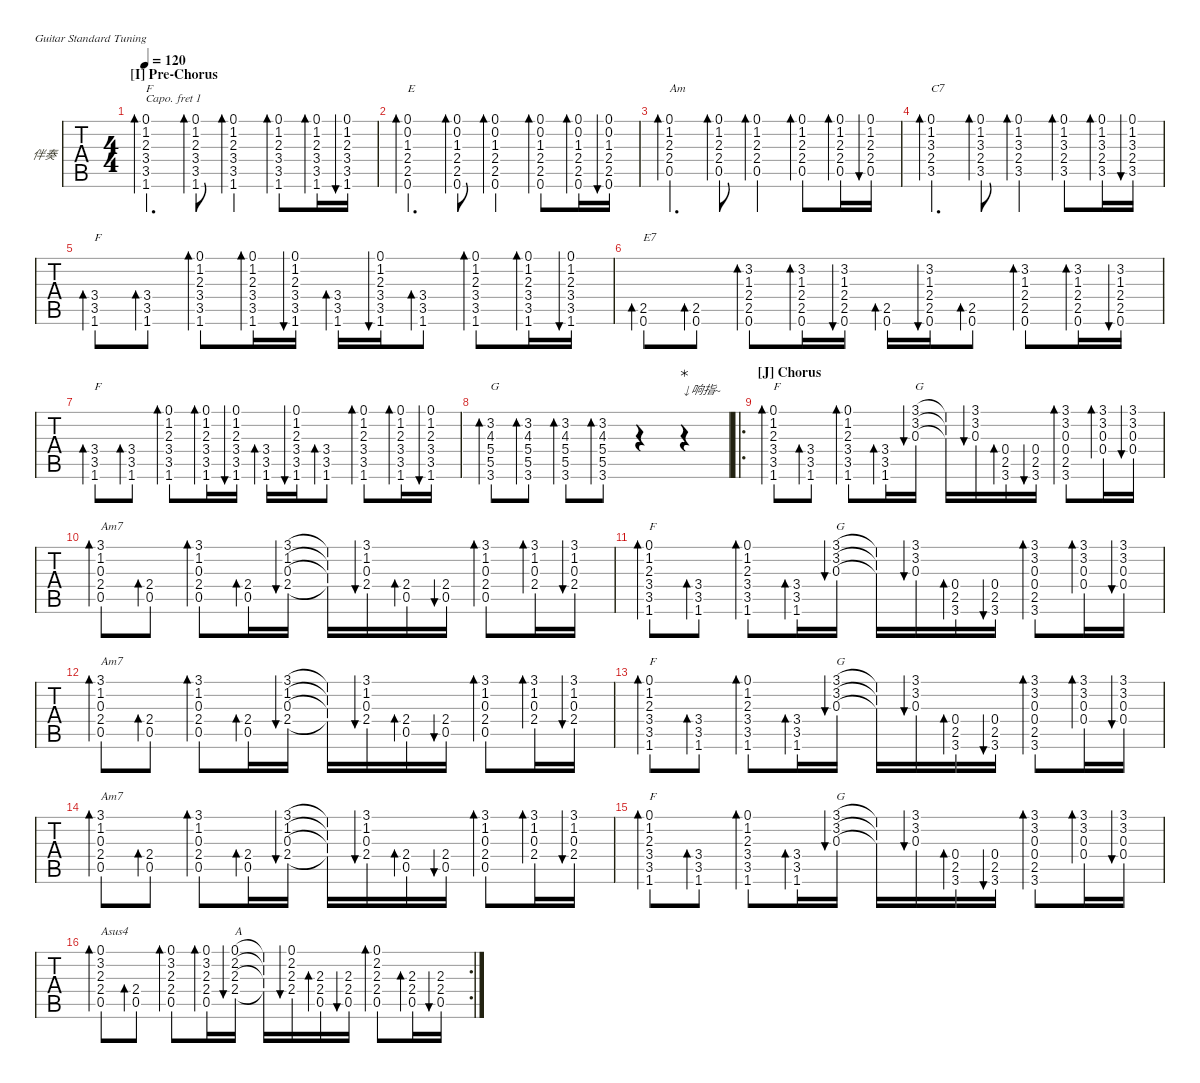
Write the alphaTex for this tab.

\defaultSystemsLayout 4
\hideDynamics
\bracketExtendMode nobrackets
\firstSystemTrackNameOrientation horizontal
\extendBarLines
\chordDiagramsInScore
\track ("伴奏" "伴奏") {defaultSystemsLayout 4 instrument acousticguitarsteel}
\staff {tabs}
\capo 1
\tuning (E4 B3 G3 D3 A2 E2)
\ts (4 4)
\section ("I" "Pre-Chorus")
\scale
0.243824
\tempo 120
\accidentals auto
\clef g2
\ottava regular
\simile none
\ks db
(1.6{acc b} 3.5{acc b} 3.4{acc b} 2.3{acc b} 1.2{acc b} 0.1{acc forcenatural}).4{d bd 30 txt "F" dy mf beam Up} (1.6{acc b} 3.5{acc b} 3.4{acc b} 2.3{acc b} 1.2{acc b} 0.1{acc forcenatural}).8{bd 30 beam Up} (1.6{acc b} 3.5{acc b} 3.4{acc b} 0.1{acc forcenatural} 1.2{acc b} 2.3{acc b}).4{bd 30 beam Up} (1.6{acc b} 3.5{acc b} 3.4{acc b} 2.3{acc b} 1.2{acc b} 0.1{acc forcenatural}).8{bd 30 beam Up} (1.6{acc b} 3.5{acc b} 3.4{acc b} 2.3{acc b} 1.2{acc b} 0.1{acc forcenatural}).16{bd 30 beam Up} (1.6{acc b} 3.5{acc b} 3.4{acc b} 2.3{acc b} 1.2{acc b} 0.1{acc forcenatural}).16{bu 30 beam Up} |
\scale
0.243824 (0.6{acc forcenatural} 2.5{acc forcenatural} 2.4{acc forcenatural} 1.3{acc forcenatural} 0.2{acc forcenatural} 0.1{acc forcenatural}).4{d bd 30 txt "E" beam Up} (0.6{acc forcenatural} 2.5{acc forcenatural} 2.4{acc forcenatural} 1.3{acc forcenatural} 0.2{acc forcenatural} 0.1{acc forcenatural}).8{bd 30 beam Up} (0.6{acc forcenatural} 2.5{acc forcenatural} 2.4{acc forcenatural} 1.3{acc forcenatural} 0.2{acc forcenatural} 0.1{acc forcenatural}).4{bd 30 beam Up} (0.6{acc forcenatural} 2.5{acc forcenatural} 2.4{acc forcenatural} 1.3{acc forcenatural} 0.2{acc forcenatural} 0.1{acc forcenatural}).8{bd 30 beam Up} (0.6{acc forcenatural} 2.5{acc forcenatural} 2.4{acc forcenatural} 1.3{acc forcenatural} 0.2{acc forcenatural} 0.1{acc forcenatural}).16{bd 30 beam Up} (0.6{acc forcenatural} 2.5{acc forcenatural} 2.4{acc forcenatural} 1.3{acc forcenatural} 0.2{acc forcenatural} 0.1{acc forcenatural}).16{bu 30 beam Up} |
\scale
0.266634 (0.5{acc b} 2.3{acc b} 2.4{acc forcenatural} 1.2{acc b} 0.1{acc forcenatural}).4{d bd 30 txt "Am" beam Up} (0.5{acc b} 2.3{acc b} 2.4{acc forcenatural} 1.2{acc b} 0.1{acc forcenatural}).8{bd 30 beam Up} (0.5{acc b} 2.3{acc b} 2.4{acc forcenatural} 1.2{acc b} 0.1{acc forcenatural}).4{bd 30 beam Up} (0.5{acc b} 2.3{acc b} 2.4{acc forcenatural} 1.2{acc b} 0.1{acc forcenatural}).8{bd 30 beam Up} (0.5{acc b} 2.3{acc b} 2.4{acc forcenatural} 1.2{acc b} 0.1{acc forcenatural}).16{bd 30 beam Up} (0.5{acc b} 2.3{acc b} 2.4{acc forcenatural} 1.2{acc b} 0.1{acc forcenatural}).16{bu 30 beam Up} |
\scale
0.245719 (3.5{acc b} 3.3{acc forcenatural} 2.4{acc forcenatural} 1.2{acc b} 0.1{acc forcenatural}).4{d bd 30 txt "C7" beam Up} (3.5{acc b} 3.3{acc forcenatural} 2.4{acc forcenatural} 1.2{acc b} 0.1{acc forcenatural}).8{bd 30 beam Up} (3.5{acc b} 3.3{acc forcenatural} 2.4{acc forcenatural} 1.2{acc b} 0.1{acc forcenatural}).4{bd 30 beam Up} (3.5{acc b} 3.3{acc forcenatural} 2.4{acc forcenatural} 1.2{acc b} 0.1{acc forcenatural}).8{bd 30 beam Up} (3.5{acc b} 3.3{acc forcenatural} 2.4{acc forcenatural} 1.2{acc b} 0.1{acc forcenatural}).16{bd 30 beam Up} (3.5{acc b} 3.3{acc forcenatural} 2.4{acc forcenatural} 1.2{acc b} 0.1{acc forcenatural}).16{bu 30 beam Up} |
\scale
0.244791 (1.6{acc b} 3.5{acc b} 3.4{acc b}).8{bd 30 txt "F" beam Up} (1.6{acc b} 3.5{acc b} 3.4{acc b}).8{bd 30 beam Up} (1.6{acc b} 3.5{acc b} 3.4{acc b} 2.3{acc b} 1.2{acc b} 0.1{acc forcenatural}).8{bd 30 beam Up} (1.6{acc b} 3.5{acc b} 3.4{acc b} 2.3{acc b} 1.2{acc b} 0.1{acc forcenatural}).16{bd 30 beam Up} (1.6{acc b} 3.5{acc b} 3.4{acc b} 2.3{acc b} 1.2{acc b} 0.1{acc forcenatural}).16{bu 30 beam Up} (1.6{acc b} 3.5{acc b} 3.4{acc b}).16{bd 30 beam Up} (1.6{acc b} 3.5{acc b} 3.4{acc b} 2.3{acc b} 1.2{acc b} 0.1{acc forcenatural}).16{bu 30 beam Up} (1.6{acc b} 3.5{acc b} 3.4{acc b}).8{bd 30 beam Up} (1.6{acc b} 3.5{acc b} 3.4{acc b} 2.3{acc b} 1.2{acc b} 0.1{acc forcenatural}).8{bd 30 beam Up} (1.6{acc b} 3.5{acc b} 3.4{acc b} 2.3{acc b} 1.2{acc b} 0.1{acc forcenatural}).16{bd 30 beam Up} (1.6{acc b} 3.5{acc b} 3.4{acc b} 2.3{acc b} 1.2{acc b} 0.1{acc forcenatural}).16{bu 30 beam Up} |
\scale
0.244791 (0.6{acc forcenatural} 2.5{acc forcenatural}).8{bd 30 txt "E7" beam Up} (0.6{acc forcenatural} 2.5{acc forcenatural}).8{bd 30 beam Up} (2.5{acc forcenatural} 2.4{acc forcenatural} 1.3{acc forcenatural} 3.2{acc b} 0.6{acc forcenatural}).8{bd 30 beam Up} (2.5{acc forcenatural} 2.4{acc forcenatural} 1.3{acc forcenatural} 3.2{acc b} 0.6{acc forcenatural}).16{bd 30 beam Up} (2.5{acc forcenatural} 2.4{acc forcenatural} 1.3{acc forcenatural} 3.2{acc b} 0.6{acc forcenatural}).16{bu 30 beam Up} (0.6{acc forcenatural} 2.5{acc forcenatural}).16{bd 30 beam Up} (2.5{acc forcenatural} 2.4{acc forcenatural} 1.3{acc forcenatural} 3.2{acc b} 0.6{acc forcenatural}).16{bu 30 beam Up} (0.6{acc forcenatural} 2.5{acc forcenatural}).8{bd 30 beam Up} (2.5{acc forcenatural} 2.4{acc forcenatural} 1.3{acc forcenatural} 3.2{acc b} 0.6{acc forcenatural}).8{bd 30 beam Up} (2.5{acc forcenatural} 2.4{acc forcenatural} 1.3{acc forcenatural} 3.2{acc b} 0.6{acc forcenatural}).16{bd 30 beam Up} (2.5{acc forcenatural} 2.4{acc forcenatural} 1.3{acc forcenatural} 3.2{acc b} 0.6{acc forcenatural}).16{bu 30 beam Up} |
\scale
0.265627 (1.6{acc b} 3.5{acc b} 3.4{acc b}).8{bd 30 txt "F" beam Up} (1.6{acc b} 3.5{acc b} 3.4{acc b}).8{bd 30 beam Up} (1.6{acc b} 3.5{acc b} 3.4{acc b} 2.3{acc b} 1.2{acc b} 0.1{acc forcenatural}).8{bd 30 beam Up} (1.6{acc b} 3.5{acc b} 3.4{acc b} 2.3{acc b} 1.2{acc b} 0.1{acc forcenatural}).16{bd 30 beam Up} (1.6{acc b} 3.5{acc b} 3.4{acc b} 2.3{acc b} 1.2{acc b} 0.1{acc forcenatural}).16{bu 30 beam Up} (1.6{acc b} 3.5{acc b} 3.4{acc b}).16{bd 30 beam Up} (1.6{acc b} 3.5{acc b} 3.4{acc b} 2.3{acc b} 1.2{acc b} 0.1{acc forcenatural}).16{bu 30 beam Up} (1.6{acc b} 3.5{acc b} 3.4{acc b}).8{bd 30 beam Up} (1.6{acc b} 3.5{acc b} 3.4{acc b} 2.3{acc b} 1.2{acc b} 0.1{acc forcenatural}).8{bd 30 beam Up} (1.6{acc b} 3.5{acc b} 3.4{acc b} 2.3{acc b} 1.2{acc b} 0.1{acc forcenatural}).16{bd 30 beam Up} (1.6{acc b} 3.5{acc b} 3.4{acc b} 2.3{acc b} 1.2{acc b} 0.1{acc forcenatural}).16{bu 30 beam Up} |
\scale
0.244791 (3.6{acc b} 5.5{acc b} 5.4{acc b} 4.3{acc forcenatural} 3.2{acc b}).8{bd 30 txt "G" beam Up} (3.6{acc b} 5.5{acc b} 5.4{acc b} 4.3{acc forcenatural} 3.2{acc b}).8{bd 30 beam Up} (3.6{acc b} 5.5{acc b} 5.4{acc b} 4.3{acc forcenatural} 3.2{acc b}).8{bd 30 beam Up} (3.6{acc b} 5.5{acc b} 5.4{acc b} 4.3{acc forcenatural} 3.2{acc b}).8{bd 30 beam Up} r.4{beam Down} r.4{txt "↓响指~" glpf beam Down} |
\ro
\section ("J" "Chorus")
\scale
0.244791 (1.6{acc b} 0.1{acc forcenatural} 1.2{acc b} 2.3{acc b} 3.4{acc b} 3.5{acc b}).8{bd 30 txt "F" beam Up} (1.6{acc b} 3.5{acc b} 3.4{acc b}).8{bd 30 beam Up} (1.6{acc b} 0.1{acc forcenatural} 1.2{acc b} 2.3{acc b} 3.4{acc b} 3.5{acc b}).8{bd 30 beam Up} (1.6{acc b} 3.5{acc b} 3.4{acc b}).16{bd 30 beam Up} (3.1{acc b} 3.2{acc b} 0.3{acc b}).16{bu 30 txt "G" beam Up} (3.1{t acc b} 3.2{t acc b} 0.3{t acc b}).16{beam Up} (3.1{acc b} 3.2{acc b} 0.3{acc b}).16{bu 30 beam Up} (3.6{acc b} 2.5{acc forcenatural} 0.4{acc b}).16{bd 30 beam Up} (3.6{acc b} 2.5{acc forcenatural} 0.4{acc b}).16{bu 30 beam Up} (3.6{acc b} 2.5{acc forcenatural} 0.4{acc b} 3.1{acc b} 3.2{acc b} 0.3{acc b}).8{bd 30 beam Down} (0.4{acc b} 3.1{acc b} 3.2{acc b} 0.3{acc b}).16{bd 30 beam Down} (0.4{acc b} 3.1{acc b} 3.2{acc b} 0.3{acc b}).16{bu 30 beam Down} |
\scale
0.244791 (0.5{acc b} 2.4{acc forcenatural} 0.3{acc b} 1.2{acc b} 3.1{acc b}).8{bd 30 txt "Am7" beam Up} (0.5{acc b} 2.4{acc forcenatural}).8{bd 30 beam Up} (0.5{acc b} 2.4{acc forcenatural} 0.3{acc b} 1.2{acc b} 3.1{acc b}).8{bd 30 beam Up} (0.5{acc b} 2.4{acc forcenatural}).16{bd 30 beam Up} (2.4{acc forcenatural} 0.3{acc b} 1.2{acc b} 3.1{acc b}).16{bu 30 beam Up} (2.4{t acc forcenatural} 0.3{t acc b} 1.2{t acc b} 3.1{t acc b}).16{beam Up} (2.4{acc forcenatural} 0.3{acc b} 1.2{acc b} 3.1{acc b}).16{bu 30 beam Up} (0.5{acc b} 2.4{acc forcenatural}).16{bd 30 beam Up} (0.5{acc b} 2.4{acc forcenatural}).16{bu 30 beam Up} (0.5{acc b} 2.4{acc forcenatural} 0.3{acc b} 1.2{acc b} 3.1{acc b}).8{bd 30 beam Down} (2.4{acc forcenatural} 0.3{acc b} 1.2{acc b} 3.1{acc b}).16{bd 30 beam Down} (2.4{acc forcenatural} 0.3{acc b} 1.2{acc b} 3.1{acc b}).16{bu 30 beam Down} |
\scale
0.265627 (1.6{acc b} 0.1{acc forcenatural} 1.2{acc b} 2.3{acc b} 3.4{acc b} 3.5{acc b}).8{bd 30 txt "F" beam Up} (1.6{acc b} 3.5{acc b} 3.4{acc b}).8{bd 30 beam Up} (1.6{acc b} 0.1{acc forcenatural} 1.2{acc b} 2.3{acc b} 3.4{acc b} 3.5{acc b}).8{bd 30 beam Up} (1.6{acc b} 3.5{acc b} 3.4{acc b}).16{bd 30 beam Up} (3.1{acc b} 3.2{acc b} 0.3{acc b}).16{bu 30 txt "G" beam Up} (3.1{t acc b} 3.2{t acc b} 0.3{t acc b}).16{beam Up} (3.1{acc b} 3.2{acc b} 0.3{acc b}).16{bu 30 beam Up} (3.6{acc b} 2.5{acc forcenatural} 0.4{acc b}).16{bd 30 beam Up} (3.6{acc b} 2.5{acc forcenatural} 0.4{acc b}).16{bu 30 beam Up} (3.6{acc b} 2.5{acc forcenatural} 0.4{acc b} 3.1{acc b} 3.2{acc b} 0.3{acc b}).8{bd 30 beam Down} (0.4{acc b} 3.1{acc b} 3.2{acc b} 0.3{acc b}).16{bd 30 beam Down} (0.4{acc b} 3.1{acc b} 3.2{acc b} 0.3{acc b}).16{bu 30 beam Down} |
\scale
0.244791 (0.5{acc b} 2.4{acc forcenatural} 0.3{acc b} 1.2{acc b} 3.1{acc b}).8{bd 30 txt "Am7" beam Up} (0.5{acc b} 2.4{acc forcenatural}).8{bd 30 beam Up} (0.5{acc b} 2.4{acc forcenatural} 0.3{acc b} 1.2{acc b} 3.1{acc b}).8{bd 30 beam Up} (0.5{acc b} 2.4{acc forcenatural}).16{bd 30 beam Up} (2.4{acc forcenatural} 0.3{acc b} 1.2{acc b} 3.1{acc b}).16{bu 30 beam Up} (2.4{t acc forcenatural} 0.3{t acc b} 1.2{t acc b} 3.1{t acc b}).16{beam Up} (2.4{acc forcenatural} 0.3{acc b} 1.2{acc b} 3.1{acc b}).16{bu 30 beam Up} (0.5{acc b} 2.4{acc forcenatural}).16{bd 30 beam Up} (0.5{acc b} 2.4{acc forcenatural}).16{bu 30 beam Up} (0.5{acc b} 2.4{acc forcenatural} 0.3{acc b} 1.2{acc b} 3.1{acc b}).8{bd 30 beam Down} (2.4{acc forcenatural} 0.3{acc b} 1.2{acc b} 3.1{acc b}).16{bd 30 beam Down} (2.4{acc forcenatural} 0.3{acc b} 1.2{acc b} 3.1{acc b}).16{bu 30 beam Down} |
\scale
0.244791 (1.6{acc b} 0.1{acc forcenatural} 1.2{acc b} 2.3{acc b} 3.4{acc b} 3.5{acc b}).8{bd 30 txt "F" beam Up} (1.6{acc b} 3.5{acc b} 3.4{acc b}).8{bd 30 beam Up} (1.6{acc b} 0.1{acc forcenatural} 1.2{acc b} 2.3{acc b} 3.4{acc b} 3.5{acc b}).8{bd 30 beam Up} (1.6{acc b} 3.5{acc b} 3.4{acc b}).16{bd 30 beam Up} (3.1{acc b} 3.2{acc b} 0.3{acc b}).16{bu 30 txt "G" beam Up} (3.1{t acc b} 3.2{t acc b} 0.3{t acc b}).16{beam Up} (3.1{acc b} 3.2{acc b} 0.3{acc b}).16{bu 30 beam Up} (3.6{acc b} 2.5{acc forcenatural} 0.4{acc b}).16{bd 30 beam Up} (3.6{acc b} 2.5{acc forcenatural} 0.4{acc b}).16{bu 30 beam Up} (3.6{acc b} 2.5{acc forcenatural} 0.4{acc b} 3.1{acc b} 3.2{acc b} 0.3{acc b}).8{bd 30 beam Down} (0.4{acc b} 3.1{acc b} 3.2{acc b} 0.3{acc b}).16{bd 30 beam Down} (0.4{acc b} 3.1{acc b} 3.2{acc b} 0.3{acc b}).16{bu 30 beam Down} |
\scale
0.244791 (0.5{acc b} 2.4{acc forcenatural} 0.3{acc b} 1.2{acc b} 3.1{acc b}).8{bd 30 txt "Am7" beam Up} (0.5{acc b} 2.4{acc forcenatural}).8{bd 30 beam Up} (0.5{acc b} 2.4{acc forcenatural} 0.3{acc b} 1.2{acc b} 3.1{acc b}).8{bd 30 beam Up} (0.5{acc b} 2.4{acc forcenatural}).16{bd 30 beam Up} (2.4{acc forcenatural} 0.3{acc b} 1.2{acc b} 3.1{acc b}).16{bu 30 beam Up} (2.4{t acc forcenatural} 0.3{t acc b} 1.2{t acc b} 3.1{t acc b}).16{beam Up} (2.4{acc forcenatural} 0.3{acc b} 1.2{acc b} 3.1{acc b}).16{bu 30 beam Up} (0.5{acc b} 2.4{acc forcenatural}).16{bd 30 beam Up} (0.5{acc b} 2.4{acc forcenatural}).16{bu 30 beam Up} (0.5{acc b} 2.4{acc forcenatural} 0.3{acc b} 1.2{acc b} 3.1{acc b}).8{bd 30 beam Down} (2.4{acc forcenatural} 0.3{acc b} 1.2{acc b} 3.1{acc b}).16{bd 30 beam Down} (2.4{acc forcenatural} 0.3{acc b} 1.2{acc b} 3.1{acc b}).16{bu 30 beam Down} |
\scale
0.265627 (1.6{acc b} 0.1{acc forcenatural} 1.2{acc b} 2.3{acc b} 3.4{acc b} 3.5{acc b}).8{bd 30 txt "F" beam Up} (1.6{acc b} 3.5{acc b} 3.4{acc b}).8{bd 30 beam Up} (1.6{acc b} 0.1{acc forcenatural} 1.2{acc b} 2.3{acc b} 3.4{acc b} 3.5{acc b}).8{bd 30 beam Up} (1.6{acc b} 3.5{acc b} 3.4{acc b}).16{bd 30 beam Up} (3.1{acc b} 3.2{acc b} 0.3{acc b}).16{bu 30 txt "G" beam Up} (3.1{t acc b} 3.2{t acc b} 0.3{t acc b}).16{beam Up} (3.1{acc b} 3.2{acc b} 0.3{acc b}).16{bu 30 beam Up} (3.6{acc b} 2.5{acc forcenatural} 0.4{acc b}).16{bd 30 beam Up} (3.6{acc b} 2.5{acc forcenatural} 0.4{acc b}).16{bu 30 beam Up} (3.6{acc b} 2.5{acc forcenatural} 0.4{acc b} 3.1{acc b} 3.2{acc b} 0.3{acc b}).8{bd 30 beam Down} (0.4{acc b} 3.1{acc b} 3.2{acc b} 0.3{acc b}).16{bd 30 beam Down} (0.4{acc b} 3.1{acc b} 3.2{acc b} 0.3{acc b}).16{bu 30 beam Down} |
\rc 2
\scale
0.244791 (0.5{acc b} 2.4{acc forcenatural} 2.3{acc b} 3.2{acc b} 0.1{acc forcenatural}).8{bd 30 txt "Asus4" beam Up} (0.5{acc b} 2.4{acc forcenatural}).8{bd 30 beam Up} (0.5{acc b} 2.4{acc forcenatural} 2.3{acc b} 3.2{acc b} 0.1{acc forcenatural}).8{bd 30 beam Up} (0.5{acc b} 2.4{acc forcenatural} 0.1{acc forcenatural} 3.2{acc b} 2.3{acc b}).16{bd 30 beam Up} (2.2{acc forcenatural} 2.3{acc b} 2.4{acc forcenatural} 0.1{acc forcenatural}).16{bu 30 txt "A" beam Up} (0.1{t acc forcenatural} 2.2{t acc forcenatural} 2.3{t acc b} 2.4{t acc forcenatural}).16{beam Up} (2.4{acc forcenatural} 2.3{acc b} 2.2{acc forcenatural} 0.1{acc forcenatural}).16{bu 30 beam Up} (0.5{acc b} 2.4{acc forcenatural} 2.3{acc b}).16{bd 30 beam Up} (0.5{acc b} 2.4{acc forcenatural} 2.3{acc b}).16{bu 30 beam Up} (0.5{acc b} 2.4{acc forcenatural} 2.3{acc b} 2.2{acc forcenatural} 0.1{acc forcenatural}).8{bd 30 beam Up} (0.5{acc b} 2.4{acc forcenatural} 2.3{acc b}).16{bd 30 beam Up} (0.5{acc b} 2.4{acc forcenatural} 2.3{acc b}).16{bu 30 beam Up}
